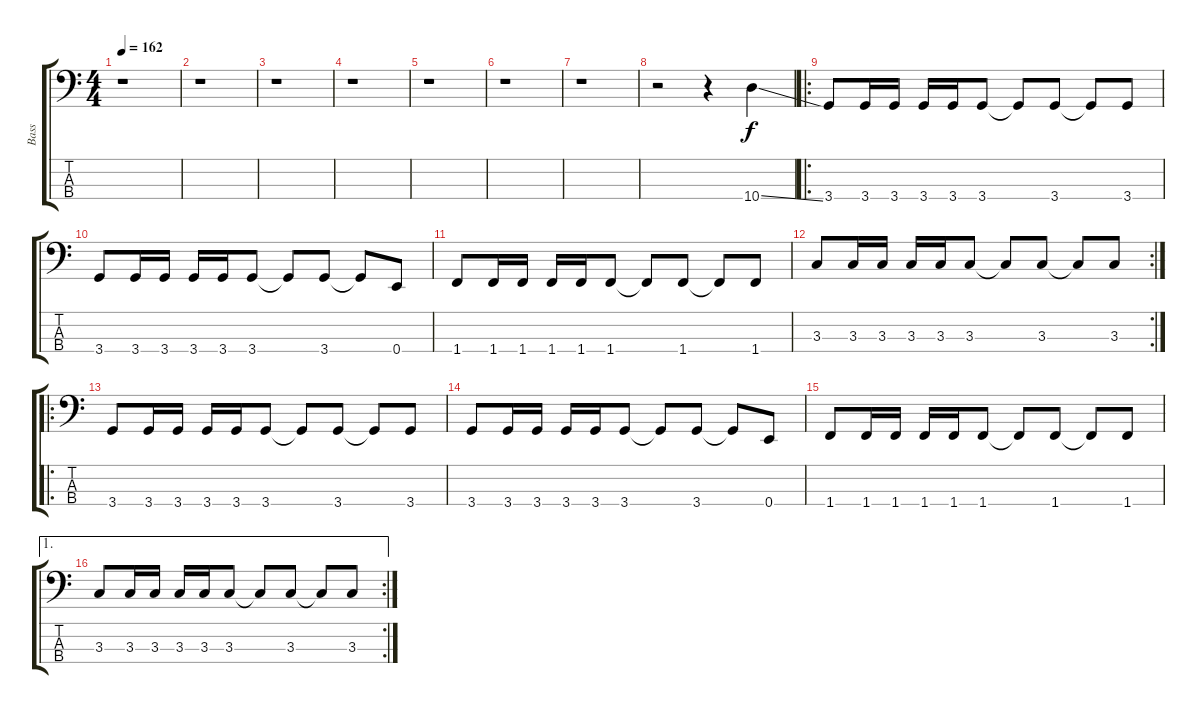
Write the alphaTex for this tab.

\track ("Bass" "Bass") {instrument electricbasspick}
\staff {score tabs}
\tuning (G2 D2 A1 E1) {hide}
\ts (4 4)
\tempo 162
\clef f4
\ks c
r.1{dy f instrument electricbasspick} |
r.1 |
r.1 |
r.1 |
r.1 |
r.1 |
r.1 |
r.2 r.4 10.4{ss}.4 |
\ro
3.4.8 3.4.16 3.4.16 3.4.16 3.4.16 3.4.8 3.4{t}.8 3.4.8 3.4{t}.8 3.4.8 |
3.4.8 3.4.16 3.4.16 3.4.16 3.4.16 3.4.8 3.4{t}.8 3.4.8 3.4{t}.8 0.4.8 |
1.4.8 1.4.16 1.4.16 1.4.16 1.4.16 1.4.8 1.4{t}.8 1.4.8 1.4{t}.8 1.4.8 |
\rc 2
3.3.8 3.3.16 3.3.16 3.3.16 3.3.16 3.3.8 3.3{t}.8 3.3.8 3.3{t}.8 3.3.8 |
\ro
3.4.8 3.4.16 3.4.16 3.4.16 3.4.16 3.4.8 3.4{t}.8 3.4.8 3.4{t}.8 3.4.8 |
3.4.8 3.4.16 3.4.16 3.4.16 3.4.16 3.4.8 3.4{t}.8 3.4.8 3.4{t}.8 0.4.8 |
1.4.8 1.4.16 1.4.16 1.4.16 1.4.16 1.4.8 1.4{t}.8 1.4.8 1.4{t}.8 1.4.8 |
\ae 1
\rc 2
3.3.8 3.3.16 3.3.16 3.3.16 3.3.16 3.3.8 3.3{t}.8 3.3.8 3.3{t}.8 3.3.8
